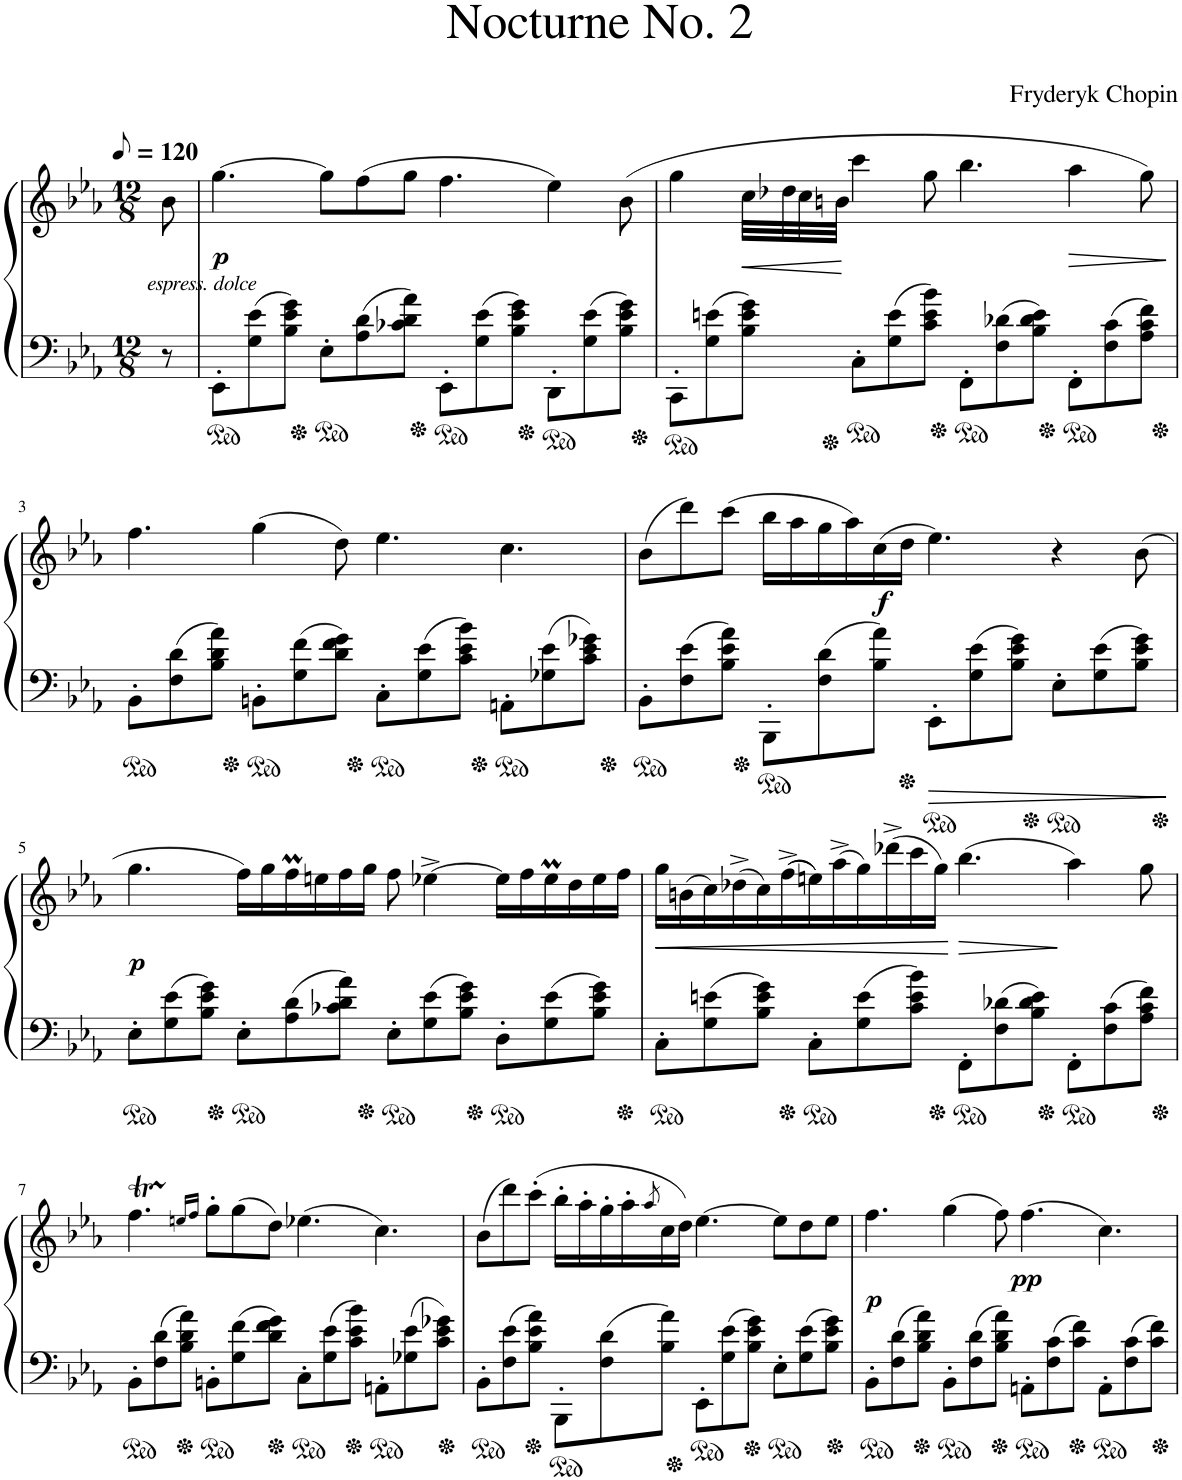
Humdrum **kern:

**kern	**kern	**dynam
*part1	*part1	*part1
*staff2	*staff1	*staff1/2
*I"Piano	*	*
*I'Pno.	*	*
*clefF4	*clefG2	*
*k[b-e-a-]	*k[b-e-a-]	*
*M12/8	*M12/8	*
*MM60	*MM60	*
=	=	=
!	!LO:TX:b:i:t=espress. dolce	!
8r	8b-\	.
=1	=1	=1
!	!	!LO:DY:b
8EE-'\L	[4.gg\	p
8G\ 8e-\	.	.
8B-\ 8e-\ 8g\J	.	.
8E-'\L	8gg\L]	.
8A-\ 8d\	(8ff\	.
8c-X\ 8d\ 8a-\J	8gg\J	.
8EE-'\L	4.ff\	.
8G\ 8e-\	.	.
8B-\ 8e-\ 8g\J	.	.
8DD'\L	4ee-\)	.
8G\ 8e-\	.	.
8B-\ 8e-\ 8g\J	(8b-\	.
=2	=2	=2
8CC'\L	4gg\	.
8G\ 8en\	.	.
!	!	!LO:HP:b
8B-\ 8e\ 8g\J	32cc\LLL	<
.	32dd-X\	.
.	32cc\	.
.	32bn\JJJ	.
8C'\L	4ccc\	[
8G\ 8e\	.	.
8c\ 8e\ 8b-\J	8gg\	.
8FF'\L	4.bb-\	.
8F\ 8d-X\	.	.
8B-\ 8d-\ 8e\J	.	.
!	!	!LO:HP:b
8FF'\L	4aa-\	>
8F\ 8c\	.	.
8A-\ 8c\ 8f\J	8gg\)	.
.	.	]
!!LO:LB:g=z
=3	=3	=3
8BB-'\L	4.ff\	.
8F\ 8d\	.	.
8B-\ 8d\ 8a-\J	.	.
8BBn'\L	(4gg\	.
8G\ 8f\	.	.
8d\ 8f\ 8g\J	8dd\)	.
8C'\L	4.ee-\	.
8G\ 8e-\	.	.
8c\ 8e-\ 8b-\J	.	.
8AAn'\L	4.cc\	.
8G-X\ 8e-\	.	.
8c\ 8e-\ 8g-X\J	.	.
=4	=4	=4
8BB-'\L	(8b-\L	.
8F\ 8e-\	8ddd\)	.
8B-\ 8e-\ 8a-\J	(8ccc\J	.
8BBB-'\L	16bb-\LL	.
.	16aa-\	.
8F\ 8d\	16gg\	.
.	16aa-\)	.
!	!	!LO:DY:b
8B-\ 8a-\J	(16cc\	f
.	16dd\JJ	.
8EE-'\L	4.ee-\)	.
8G\ 8e-\	.	.
8B-\ 8e-\ 8g\J	.	.
8E-'\L	4r	.
8G\ 8e-\	.	.
8B-\ 8e-\ 8g\J	(8b-\	.
!!LO:LB:g=z
=5	=5	=5
!	!	!LO:DY:b
8E-'\L	4.gg\	p
8G\ 8e-\	.	.
8B-\ 8e-\ 8g\J	.	.
8E-'\L	16ff\LL)	.
.	16gg\	.
8A-\ 8d\	16ffM\	.
.	16een\	.
8c-X\ 8d\ 8a-\J	16ff\	.
.	16gg\JJ	.
8E-'\L	8ff\	.
8G\ 8e-\	[4ee-X^\	.
8B-\ 8e-\ 8g\J	.	.
8D'\L	16ee-\LL]	.
.	16ff\	.
8G\ 8e-\	16ee-M\	.
.	16dd\	.
8B-\ 8e-\ 8g\J	16ee-\	.
.	16ff\JJ	.
=6	=6	=6
!	!	!LO:HP:b
8C'\L	16gg\LL	<
.	(16bn\	.
8G\ 8en\	16cc\)	.
.	(16dd-X^\	.
8B-\ 8e\ 8g\J	16cc\)	.
.	((16ff^\	.
8C'\L	16een\))	.
.	(16aa-^\	.
8G\ 8e\	16gg\)	.
.	(16ddd-X^\	.
8c\ 8e\ 8b-\J	16ccc\	.
.	16gg\JJ)	.
!	!	!LO:HP:n=1:b
8FF'\L	(4.bb-\	[ >
8F\ 8d-X\	.	.
8B-\ 8d-\ 8e\J	.	.
8FF'\L	4aa-\)	]
8F\ 8c\	.	.
8A-\ 8c\ 8f\J	8gg\	.
!!LO:LB:g=z
=7	=7	=7
8BB-'\L	4.ffT\	.
8F\ 8d\	.	.
8B-\ 8d\ 8a-\J	.	.
.	16qeen/LL	.
.	16qff/JJ	.
8BBn'\L	8gg'\L	.
8G\ 8f\	(8gg\	.
8d\ 8f\ 8g\J	8dd\J)	.
8C'\L	(4.ee-X\	.
8G\ 8e-\	.	.
8c\ 8e-\ 8b-\J	.	.
8AAn'\L	4.cc\)	.
8G-X\ 8e-\	.	.
8c\ 8e-\ 8g-X\J	.	.
=8	=8	=8
8BB-'\L	(8b-\L	.
8F\ 8e-\	8ddd\)	.
8B-\ 8e-\ 8a-\J	(8ccc'\J	.
8BBB-'\L	16bb-'\LL	.
.	16aa-'\	.
8F\ 8d\	16gg'\	.
.	16aa-'\	.
.	8qaa-/	.
8B-\ 8a-\J	16cc\	.
.	16dd\JJ)	.
8EE-'\L	[4.ee-\	.
8G\ 8e-\	.	.
8B-\ 8e-\ 8g\J	.	.
8E-'\L	8ee-\L]	.
8G\ 8e-\	8dd\	.
8B-\ 8e-\ 8g\J	8ee-\J	.
=9	=9	=9
!	!	!LO:DY:b
8BB-'\L	4.ff\	p
8F\ 8d\	.	.
8B-\ 8d\ 8a-\J	.	.
8BB-'\L	(4gg\	.
8F\ 8d\	.	.
8B-\ 8d\ 8a-\J	8ff\)	.
!	!	!LO:DY:b
8AAn'\L	(4.ff\	pp
8F\ 8c\	.	.
8c\ 8f\J	.	.
8AA'\L	4.cc\)	.
8F\ 8c\	.	.
8c\ 8f\J	.	.
=	=	=
*-	*-	*-
